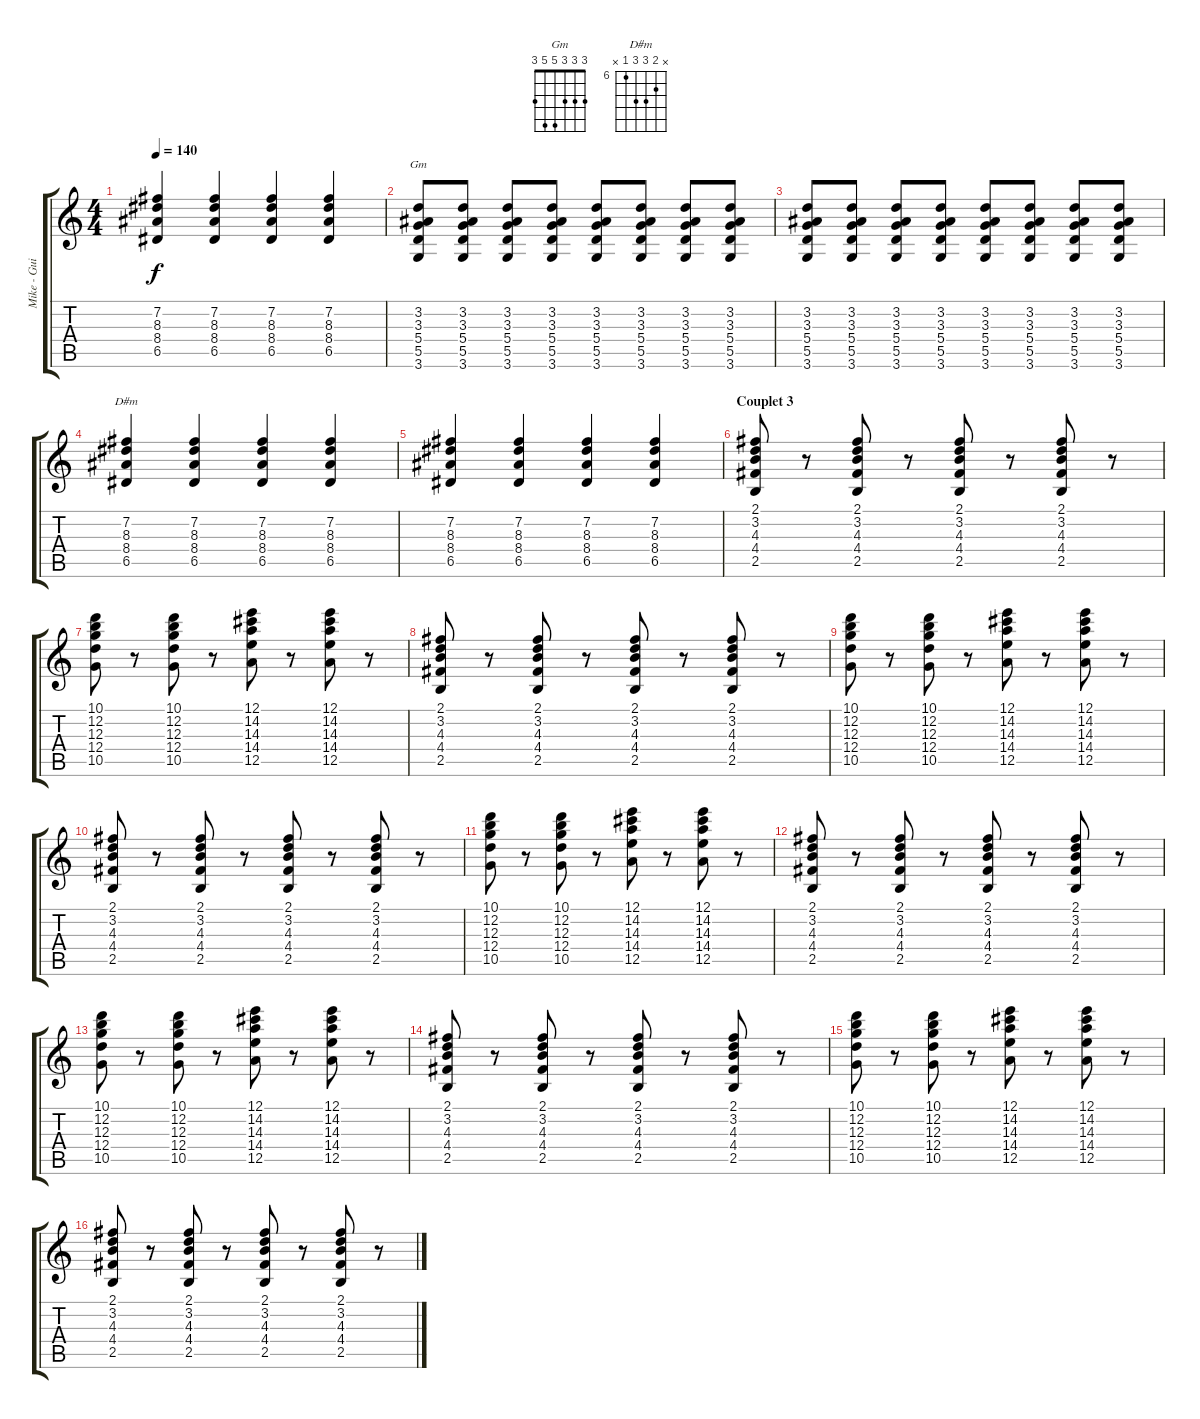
\track ("Mike - Guitare" "Mike - Gui") {instrument acousticguitarnylon}
\staff {score tabs}
\tuning (E4 B3 G3 D3 A2 E2) {hide}
\chord ("Gm" 3 3 3 5 5 3)
\chord ("D#m" x 7 8 8 6 x) {firstfret 6}
\ts (4 4)
\tempo 140
\clef g2
\ks c
(7.2 8.3 8.4 6.5).4{dy f} (7.2 8.3 8.4 6.5).4 (7.2 8.3 8.4 6.5).4 (7.2 8.3 8.4 6.5).4 |
(3.2 3.3 5.4 5.5 3.6).8{ch "Gm"} (3.2 3.3 5.4 5.5 3.6).8 (3.2 3.3 5.4 5.5 3.6).8 (3.2 3.3 5.4 5.5 3.6).8 (3.2 3.3 5.4 5.5 3.6).8 (3.2 3.3 5.4 5.5 3.6).8 (3.2 3.3 5.4 5.5 3.6).8 (3.2 3.3 5.4 5.5 3.6).8 |
(3.2 3.3 5.4 5.5 3.6).8 (3.2 3.3 5.4 5.5 3.6).8 (3.2 3.3 5.4 5.5 3.6).8 (3.2 3.3 5.4 5.5 3.6).8 (3.2 3.3 5.4 5.5 3.6).8 (3.2 3.3 5.4 5.5 3.6).8 (3.2 3.3 5.4 5.5 3.6).8 (3.2 3.3 5.4 5.5 3.6).8 |
(7.2 8.3 8.4 6.5).4{ch "D#m"} (7.2 8.3 8.4 6.5).4 (7.2 8.3 8.4 6.5).4 (7.2 8.3 8.4 6.5).4 |
(7.2 8.3 8.4 6.5).4 (7.2 8.3 8.4 6.5).4 (7.2 8.3 8.4 6.5).4 (7.2 8.3 8.4 6.5).4 |
\section ("" "Couplet 3")
(2.1 3.2 4.3 4.4 2.5).8 r.8 (2.1 3.2 4.3 4.4 2.5).8 r.8 (2.1 3.2 4.3 4.4 2.5).8 r.8 (2.1 3.2 4.3 4.4 2.5).8 r.8 |
(10.1 12.2 12.3 12.4 10.5).8 r.8 (10.1 12.2 12.3 12.4 10.5).8 r.8 (12.1 14.2 14.3 14.4 12.5).8 r.8 (12.1 14.2 14.3 14.4 12.5).8 r.8 |
(2.1 3.2 4.3 4.4 2.5).8 r.8 (2.1 3.2 4.3 4.4 2.5).8 r.8 (2.1 3.2 4.3 4.4 2.5).8 r.8 (2.1 3.2 4.3 4.4 2.5).8 r.8 |
(10.1 12.2 12.3 12.4 10.5).8 r.8 (10.1 12.2 12.3 12.4 10.5).8 r.8 (12.1 14.2 14.3 14.4 12.5).8 r.8 (12.1 14.2 14.3 14.4 12.5).8 r.8 |
(2.1 3.2 4.3 4.4 2.5).8 r.8 (2.1 3.2 4.3 4.4 2.5).8 r.8 (2.1 3.2 4.3 4.4 2.5).8 r.8 (2.1 3.2 4.3 4.4 2.5).8 r.8 |
(10.1 12.2 12.3 12.4 10.5).8 r.8 (10.1 12.2 12.3 12.4 10.5).8 r.8 (12.1 14.2 14.3 14.4 12.5).8 r.8 (12.1 14.2 14.3 14.4 12.5).8 r.8 |
(2.1 3.2 4.3 4.4 2.5).8 r.8 (2.1 3.2 4.3 4.4 2.5).8 r.8 (2.1 3.2 4.3 4.4 2.5).8 r.8 (2.1 3.2 4.3 4.4 2.5).8 r.8 |
(10.1 12.2 12.3 12.4 10.5).8 r.8 (10.1 12.2 12.3 12.4 10.5).8 r.8 (12.1 14.2 14.3 14.4 12.5).8 r.8 (12.1 14.2 14.3 14.4 12.5).8 r.8 |
(2.1 3.2 4.3 4.4 2.5).8 r.8 (2.1 3.2 4.3 4.4 2.5).8 r.8 (2.1 3.2 4.3 4.4 2.5).8 r.8 (2.1 3.2 4.3 4.4 2.5).8 r.8 |
(10.1 12.2 12.3 12.4 10.5).8 r.8 (10.1 12.2 12.3 12.4 10.5).8 r.8 (12.1 14.2 14.3 14.4 12.5).8 r.8 (12.1 14.2 14.3 14.4 12.5).8 r.8 |
(2.1 3.2 4.3 4.4 2.5).8 r.8 (2.1 3.2 4.3 4.4 2.5).8 r.8 (2.1 3.2 4.3 4.4 2.5).8 r.8 (2.1 3.2 4.3 4.4 2.5).8 r.8
